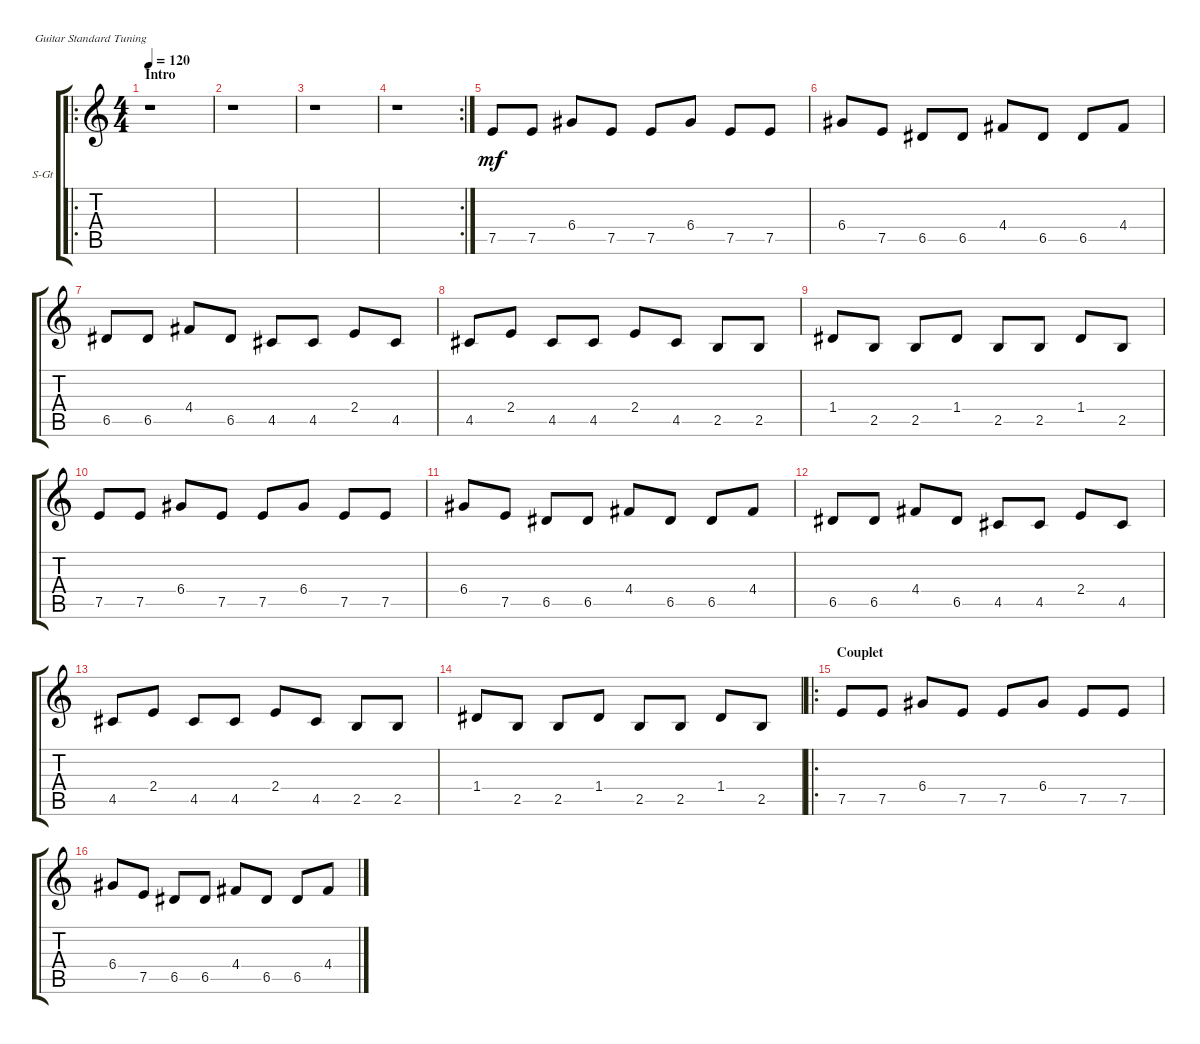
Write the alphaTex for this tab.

\defaultSystemsLayout 4
\bracketExtendMode groupsimilarinstruments
\firstSystemTrackNameOrientation horizontal
\otherSystemsTrackNameOrientation horizontal
\track ("Steel Guitar" "S-Gt") {instrument acousticguitarsteel}
\staff {score tabs}
\tuning (E4 B3 G3 D3 A2 E2)
\ro
\ts (4 4)
\section ("" "Intro")
\tempo 120
\clef g2
\ks c
r.1{dy mf instrument acousticguitarsteel} |
r.1 |
r.1 |
\rc 2
r.1 |
7.5.8 7.5.8 6.4.8 7.5.8 7.5.8 6.4.8 7.5.8 7.5.8 |
6.4.8 7.5.8 6.5.8 6.5.8 4.4.8 6.5.8 6.5.8 4.4.8 |
6.5.8 6.5.8 4.4.8 6.5.8 4.5.8 4.5.8 2.4.8 4.5.8 |
4.5.8 2.4.8 4.5.8 4.5.8 2.4.8 4.5.8 2.5.8 2.5.8 |
1.4.8 2.5.8 2.5.8 1.4.8 2.5.8 2.5.8 1.4.8 2.5.8 |
7.5.8 7.5.8 6.4.8 7.5.8 7.5.8 6.4.8 7.5.8 7.5.8 |
6.4.8 7.5.8 6.5.8 6.5.8 4.4.8 6.5.8 6.5.8 4.4.8 |
6.5.8 6.5.8 4.4.8 6.5.8 4.5.8 4.5.8 2.4.8 4.5.8 |
4.5.8 2.4.8 4.5.8 4.5.8 2.4.8 4.5.8 2.5.8 2.5.8 |
1.4.8 2.5.8 2.5.8 1.4.8 2.5.8 2.5.8 1.4.8 2.5.8 |
\ro
\section ("" "Couplet")
7.5.8 7.5.8 6.4.8 7.5.8 7.5.8 6.4.8 7.5.8 7.5.8 |
6.4.8 7.5.8 6.5.8 6.5.8 4.4.8 6.5.8 6.5.8 4.4.8
